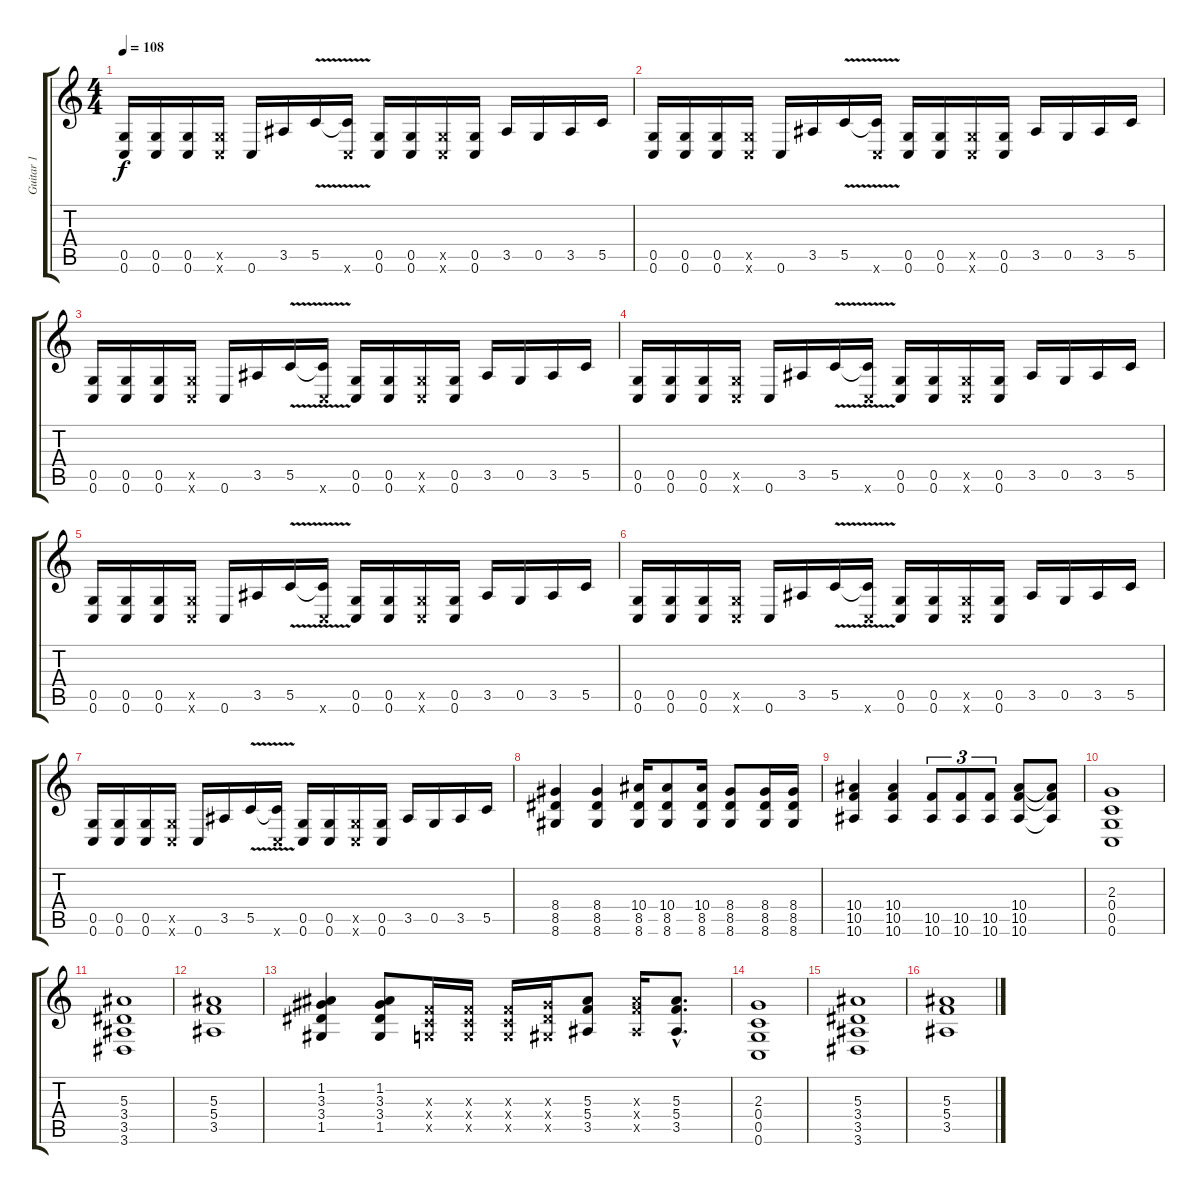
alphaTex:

\track ("Guitar 1" "Guitar 1") {instrument distortionguitar}
\staff {score tabs}
\tuning (D4 A3 F3 C3 G2 C2) {hide}
\ts (4 4)
\tempo 108
\clef g2
\ks c
(0.5 0.6).16{dy f} (0.5 0.6).16 (0.5 0.6).16 (0.5{x} 0.6{x}).16 0.6.16 3.5.16 5.5{v}.16 (5.5{t} 0.6{x}).16 (0.5 0.6).16 (0.5 0.6).16 (0.5{x} 0.6{x}).16 (0.5 0.6).16 3.5.16 0.5.16 3.5.16 5.5.16 |
(0.5 0.6).16 (0.5 0.6).16 (0.5 0.6).16 (0.5{x} 0.6{x}).16 0.6.16 3.5.16 5.5{v}.16 (5.5{t} 0.6{x}).16 (0.5 0.6).16 (0.5 0.6).16 (0.5{x} 0.6{x}).16 (0.5 0.6).16 3.5.16 0.5.16 3.5.16 5.5.16 |
(0.5 0.6).16 (0.5 0.6).16 (0.5 0.6).16 (0.5{x} 0.6{x}).16 0.6.16 3.5.16 5.5{v}.16 (5.5{t} 0.6{x}).16 (0.5 0.6).16 (0.5 0.6).16 (0.5{x} 0.6{x}).16 (0.5 0.6).16 3.5.16 0.5.16 3.5.16 5.5.16 |
(0.5 0.6).16 (0.5 0.6).16 (0.5 0.6).16 (0.5{x} 0.6{x}).16 0.6.16 3.5.16 5.5{v}.16 (5.5{t} 0.6{x}).16 (0.5 0.6).16 (0.5 0.6).16 (0.5{x} 0.6{x}).16 (0.5 0.6).16 3.5.16 0.5.16 3.5.16 5.5.16 |
(0.5 0.6).16 (0.5 0.6).16 (0.5 0.6).16 (0.5{x} 0.6{x}).16 0.6.16 3.5.16 5.5{v}.16 (5.5{t} 0.6{x}).16 (0.5 0.6).16 (0.5 0.6).16 (0.5{x} 0.6{x}).16 (0.5 0.6).16 3.5.16 0.5.16 3.5.16 5.5.16 |
(0.5 0.6).16 (0.5 0.6).16 (0.5 0.6).16 (0.5{x} 0.6{x}).16 0.6.16 3.5.16 5.5{v}.16 (5.5{t} 0.6{x}).16 (0.5 0.6).16 (0.5 0.6).16 (0.5{x} 0.6{x}).16 (0.5 0.6).16 3.5.16 0.5.16 3.5.16 5.5.16 |
(0.5 0.6).16 (0.5 0.6).16 (0.5 0.6).16 (0.5{x} 0.6{x}).16 0.6.16 3.5.16 5.5{v}.16 (5.5{t} 0.6{x}).16 (0.5 0.6).16 (0.5 0.6).16 (0.5{x} 0.6{x}).16 (0.5 0.6).16 3.5.16 0.5.16 3.5.16 5.5.16 |
(8.4 8.5 8.6).4 (8.4 8.5 8.6).4 (10.4 8.5 8.6).16 (10.4 8.5 8.6).8 (10.4 8.5 8.6).16 (8.4 8.5 8.6).8 (8.4 8.5 8.6).16 (8.4 8.5 8.6).16 |
(10.4 10.5 10.6).4 (10.4 10.5 10.6).4 (10.5 10.6).8{tu (3 2)} (10.5 10.6).8{tu (3 2)} (10.5 10.6).8{tu (3 2)} (10.4 10.5 10.6).8 (10.4{t} 10.5{t} 10.6{t}).8 |
(2.3 0.4 0.5 0.6).1 |
(5.3 3.4 3.5 3.6).1 |
(5.3 5.4 3.5).1 |
(1.2 3.3 3.4 1.5).4 (1.2 3.3 3.4 1.5).8 (0.3{x} 0.4{x} 0.5{x}).16 (0.3{x} 0.4{x} 0.5{x}).16 (0.3{x} 0.4{x} 0.5{x}).16 (3.3{x} 3.4{x} 1.5{x}).16 (5.3 5.4 3.5).8 (5.3{x} 5.4{x} 3.5{x}).16 (5.3{hac} 5.4{hac} 3.5{hac}).8{d} |
(2.3 0.4 0.5 0.6).1 |
(5.3 3.4 3.5 3.6).1 |
(5.3 5.4 3.5).1
